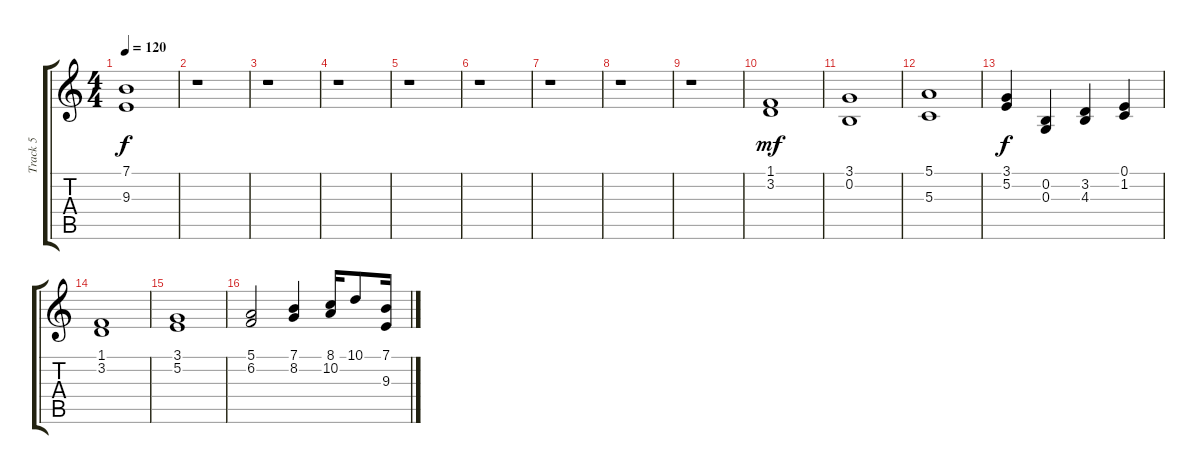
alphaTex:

\track ("Track 5" "Track 5") {instrument lead1square}
\staff {score tabs}
\tuning (E4 B3 G3 D3 A2 E2) {hide}
\ts (4 4)
\tempo 120
\clef g2
\ks c
(7.1{t} 9.3{t}).1{dy f} |
r.1 |
r.1 |
r.1 |
r.1 |
r.1 |
r.1 |
r.1 |
r.1 |
(1.1 3.2).1{dy mf} |
(3.1 0.2).1 |
(5.1 5.3).1 |
(3.1 5.2).4{dy f} (0.2 0.3).4 (3.2 4.3).4 (0.1 1.2).4 |
(1.1 3.2).1 |
(3.1 5.2).1 |
(5.1 6.2).2 (7.1 8.2).4 (8.1 10.2).16 10.1.8 (7.1 9.3).16
